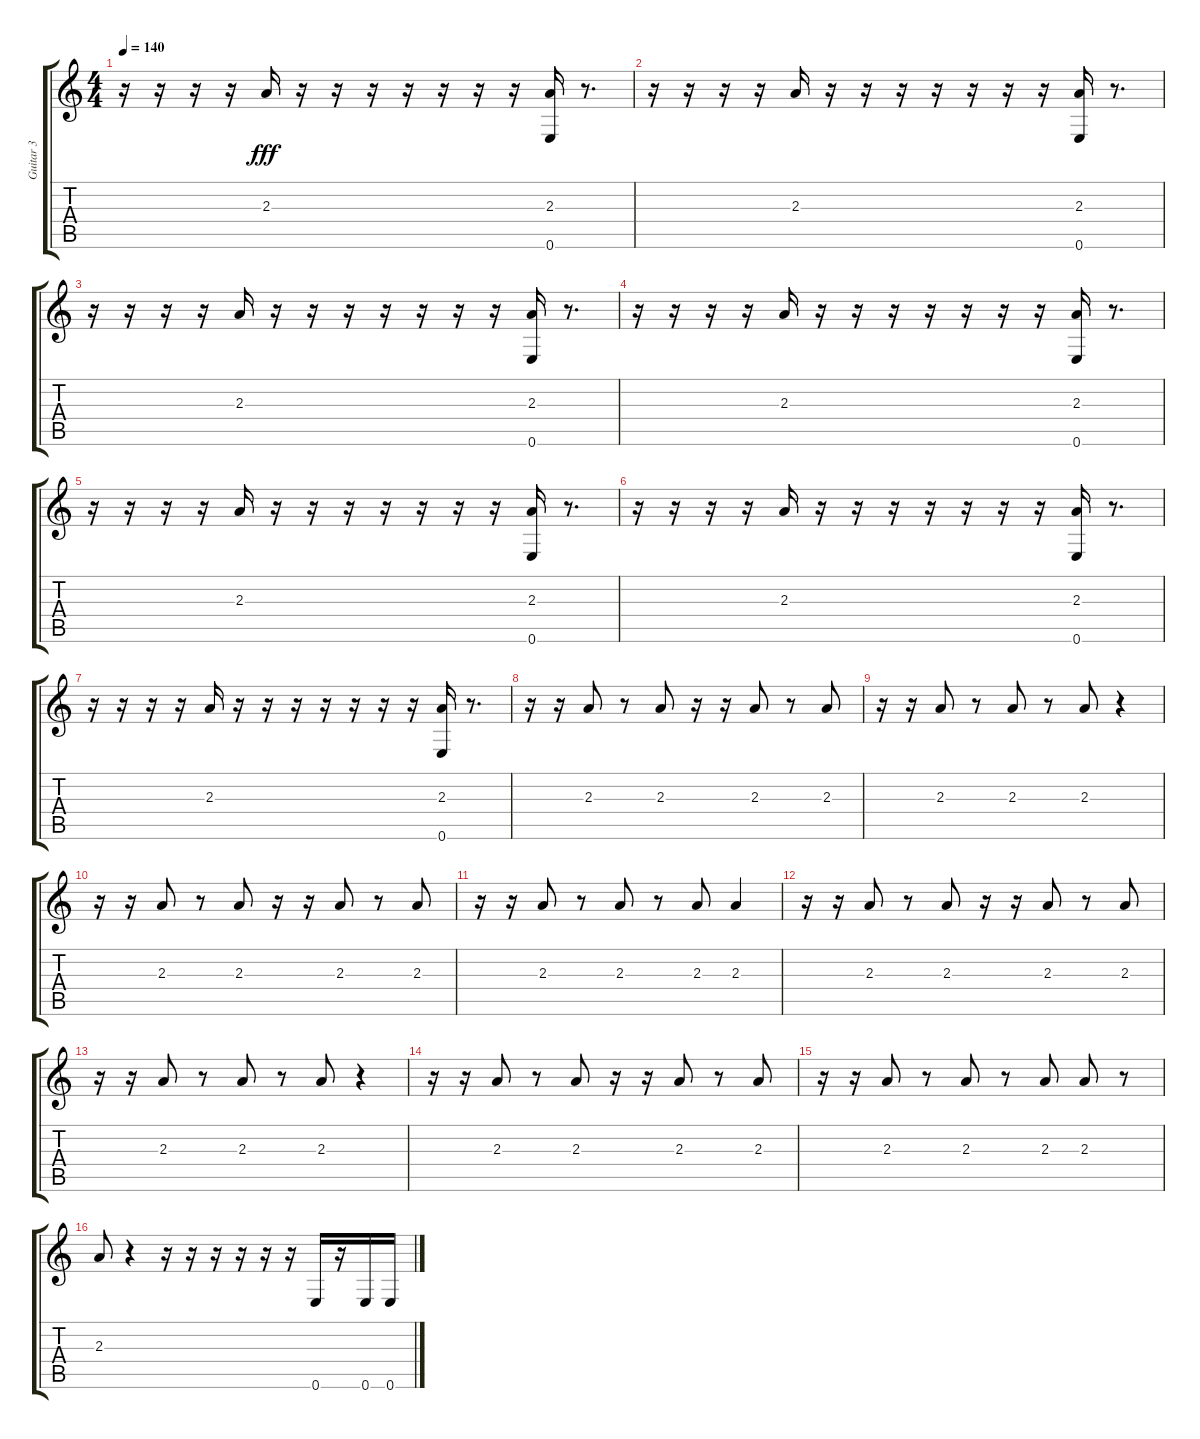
\track ("Guitar 3" "Guitar 3") {instrument acousticguitarnylon}
\staff {score tabs}
\tuning (E4 B3 G3 D3 A2 E2) {hide}
\ts (4 4)
\tempo 140
\clef g2
\ks c
r.16{dy fff} r.16 r.16 r.16 2.3.16 r.16 r.16 r.16 r.16 r.16 r.16 r.16 (2.3 0.6).16 r.8{d} |
r.16 r.16 r.16 r.16 2.3.16 r.16 r.16 r.16 r.16 r.16 r.16 r.16 (2.3 0.6).16 r.8{d} |
r.16 r.16 r.16 r.16 2.3.16 r.16 r.16 r.16 r.16 r.16 r.16 r.16 (2.3 0.6).16 r.8{d} |
r.16 r.16 r.16 r.16 2.3.16 r.16 r.16 r.16 r.16 r.16 r.16 r.16 (2.3 0.6).16 r.8{d} |
r.16 r.16 r.16 r.16 2.3.16 r.16 r.16 r.16 r.16 r.16 r.16 r.16 (2.3 0.6).16 r.8{d} |
r.16 r.16 r.16 r.16 2.3.16 r.16 r.16 r.16 r.16 r.16 r.16 r.16 (2.3 0.6).16 r.8{d} |
r.16 r.16 r.16 r.16 2.3.16 r.16 r.16 r.16 r.16 r.16 r.16 r.16 (2.3 0.6).16 r.8{d} |
r.16 r.16 2.3.8 r.8 2.3.8 r.16 r.16 2.3.8 r.8 2.3.8 |
r.16 r.16 2.3.8 r.8 2.3.8 r.8 2.3.8 r.4 |
r.16 r.16 2.3.8 r.8 2.3.8 r.16 r.16 2.3.8 r.8 2.3.8 |
r.16 r.16 2.3.8 r.8 2.3.8 r.8 2.3.8 2.3.4 |
r.16 r.16 2.3.8 r.8 2.3.8 r.16 r.16 2.3.8 r.8 2.3.8 |
r.16 r.16 2.3.8 r.8 2.3.8 r.8 2.3.8 r.4 |
r.16 r.16 2.3.8 r.8 2.3.8 r.16 r.16 2.3.8 r.8 2.3.8 |
r.16 r.16 2.3.8 r.8 2.3.8 r.8 2.3.8 2.3.8 r.8 |
2.3.8 r.4 r.16 r.16 r.16 r.16 r.16 r.16 0.6.16 r.16 0.6.16 0.6.16
